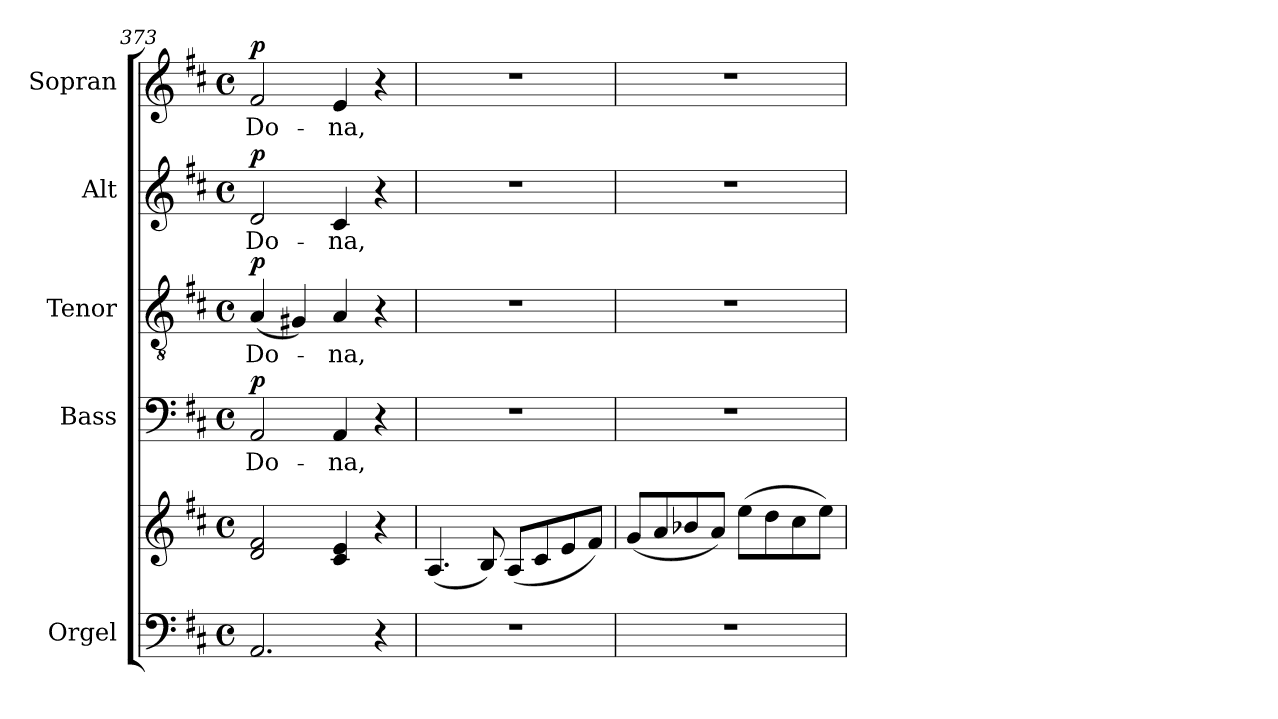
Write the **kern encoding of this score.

**kern	**kern	**kern	**text	**dynam	**kern	**text	**dynam	**kern	**text	**dynam	**kern	**text	**dynam
*part5	*part5	*part4	*part4	*part4	*part3	*part3	*part3	*part2	*part2	*part2	*part1	*part1	*part1
*staff6	*staff5	*staff4	*staff4	*staff4	*staff3	*staff3	*staff3	*staff2	*staff2	*staff2	*staff1	*staff1	*staff1
*I"Orgel	*	*I"Bass	*	*	*I"Tenor	*	*	*I"Alt	*	*	*I"Sopran	*	*
*I'Org.	*	*I'B.	*	*	*I'T.	*	*	*I'A.	*	*	*I'S.	*	*
*clefF4	*clefG2	*clefF4	*	*	*clefGv2	*	*	*clefG2	*	*	*clefG2	*	*
*k[f#c#]	*k[f#c#]	*k[f#c#]	*	*	*k[f#c#]	*	*	*k[f#c#]	*	*	*k[f#c#]	*	*
*D:	*D:	*D:	*	*	*D:	*	*	*D:	*	*	*D:	*	*
*M4/4	*M4/4	*M4/4	*	*	*M4/4	*	*	*M4/4	*	*	*M4/4	*	*
*met(c)	*met(c)	*met(c)	*	*	*met(c)	*	*	*met(c)	*	*	*met(c)	*	*
=373	=373	=373	=373	=373	=373	=373	=373	=373	=373	=373	=373	=373	=373
!	!	!	!LO:LY:b	!LO:DY:a	!	!LO:LY:b	!LO:DY:a	!	!LO:LY:b	!LO:DY:a	!	!LO:LY:b	!LO:DY:a
2.AA/	2d/ 2f#/	2AA/	Do-	p	(<4A/	Do-	p	2d/	Do-	p	2f#/	Do-	p
.	.	.	.	.	4G#X/)	.	.	.	.	.	.	.	.
!	!	!	!LO:LY:b	!	!	!LO:LY:b	!	!	!LO:LY:b	!	!	!LO:LY:b	!
.	4c#/ 4e/	4AA/	-na,	.	4A/	-na,	.	4c#/	-na,	.	4e/	-na,	.
4r	4r	4r	.	.	4r	.	.	4r	.	.	4r	.	.
!!LO:PB:g=z
=374	=374	=374	=374	=374	=374	=374	=374	=374	=374	=374	=374	=374	=374
1r	(<4.A/	1r	.	.	1r	.	.	1r	.	.	1r	.	.
.	8B/)	.	.	.	.	.	.	.	.	.	.	.	.
.	(<8A/L	.	.	.	.	.	.	.	.	.	.	.	.
.	8c#/	.	.	.	.	.	.	.	.	.	.	.	.
.	8e/	.	.	.	.	.	.	.	.	.	.	.	.
.	8f#/J)	.	.	.	.	.	.	.	.	.	.	.	.
=375	=375	=375	=375	=375	=375	=375	=375	=375	=375	=375	=375	=375	=375
1r	(<8g/L	1r	.	.	1r	.	.	1r	.	.	1r	.	.
.	8a/	.	.	.	.	.	.	.	.	.	.	.	.
.	8b-X/	.	.	.	.	.	.	.	.	.	.	.	.
.	8a/J)	.	.	.	.	.	.	.	.	.	.	.	.
.	(>8ee\L	.	.	.	.	.	.	.	.	.	.	.	.
.	8dd\	.	.	.	.	.	.	.	.	.	.	.	.
.	8cc#\	.	.	.	.	.	.	.	.	.	.	.	.
.	8ee\J)	.	.	.	.	.	.	.	.	.	.	.	.
=	=	=	=	=	=	=	=	=	=	=	=	=	=
*-	*-	*-	*-	*-	*-	*-	*-	*-	*-	*-	*-	*-	*-
